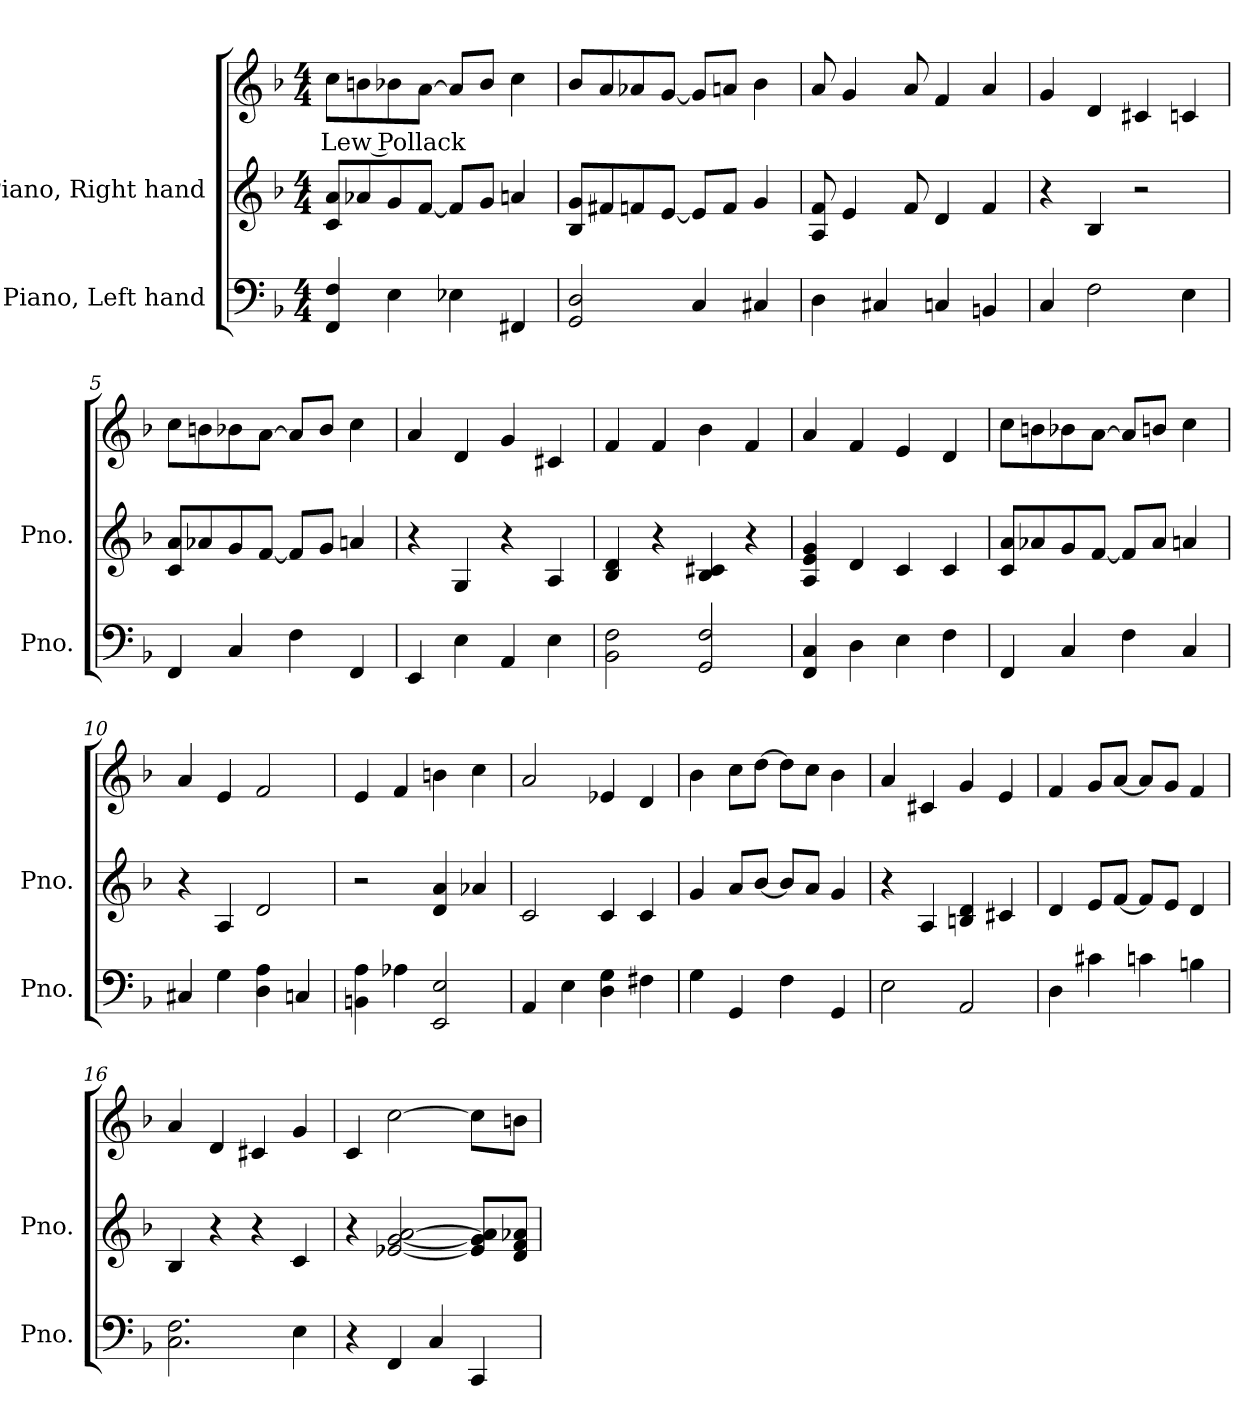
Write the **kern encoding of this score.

**kern	**kern	**kern	**text
*part2	*part1	*part1	*part1
*staff3	*staff2	*staff1	*staff1
*I"Piano, Left hand	*I"Piano, Right hand	*	*
*I'Pno.	*I'Pno.	*	*
*clefF4	*clefG2	*clefG2	*
*k[b-]	*k[b-]	*k[b-]	*
*M4/4	*M4/4	*M4/4	*
*MM120	*MM120	*MM120	*
=1	=1	=1	=1
!	!	!	!LO:LY:b
4FF/ 4F/	8c/ 8a/L	8cc\L	Lew Pollack
.	8a-X/	8bn\	.
4E\	8g/	8b-X\	.
.	[8f/J	[8a\J	.
4E-X\	8f/L]	8a/L]	.
.	8g/J	8b-/J	.
4FF#X/	4an/	4cc\	.
=2	=2	=2	=2
2GG/ 2D/	8B-/ 8g/L	8b-/L	.
.	8f#X/	8a/	.
.	8fn/	8a-X/	.
.	[8e/J	[8g/J	.
4C/	8e/L]	8g/L]	.
.	8f/J	8an/J	.
4C#X/	4g/	4b-\	.
=3	=3	=3	=3
4D\	8A/ 8f/	8a/	.
.	4e/	4g/	.
4C#X/	.	.	.
.	8f/	8a/	.
4Cn/	4d/	4f/	.
4BBn/	4f/	4a/	.
!!LO:LB:g=z
=4	=4	=4	=4
4C/	4r	4g/	.
2F\	4B-/	4d/	.
.	2r	4c#X/	.
4E\	.	4cn/	.
=5	=5	=5	=5
4FF/	8c/ 8a/L	8cc\L	.
.	8a-X/	8bn\	.
4C/	8g/	8b-X\	.
.	[8f/J	[8a\J	.
4F\	8f/L]	8a/L]	.
.	8g/J	8b-/J	.
4FF/	4an/	4cc\	.
=6	=6	=6	=6
4EE/	4r	4a/	.
4E\	4G/	4d/	.
4AA/	4r	4g/	.
4E\	4A/	4c#X/	.
=7	=7	=7	=7
2BB-\ 2F\	4B-/ 4d/	4f/	.
.	4r	4f/	.
2GG/ 2F/	4B-/ 4c#X/	4b-\	.
.	4r	4f/	.
=8	=8	=8	=8
4FF/ 4C/	4A/ 4e/ 4g/	4a/	.
4D\	4d/	4f/	.
4E\	4c/	4e/	.
4F\	4c/	4d/	.
!!LO:LB:g=z
=9	=9	=9	=9
4FF/	8c/ 8a/L	8cc\L	.
.	8a-X/	8bn\	.
4C/	8g/	8b-X\	.
.	[8f/J	[8a\J	.
4F\	8f/L]	8a/L]	.
.	8a-/J	8bn/J	.
4C/	4an/	4cc\	.
=10	=10	=10	=10
4C#X/	4r	4a/	.
4G\	4A/	4e/	.
4D\ 4A\	2d/	2f/	.
4Cn/	.	.	.
=11	=11	=11	=11
4BBn\ 4A\	2r	4e/	.
4A-X\	.	4f/	.
2EE/ 2E/	4d/ 4a/	4bn\	.
.	4a-X/	4cc\	.
=12	=12	=12	=12
4AA/	2c/	2a/	.
4E\	.	.	.
4D\ 4G\	4c/	4e-X/	.
4F#X\	4c/	4d/	.
=13	=13	=13	=13
4G\	4g/	4b-\	.
4GG/	8a/L	8cc\L	.
.	[8b-/J	[8dd\J	.
4F\	8b-/L]	8dd\L]	.
.	8a/J	8cc\J	.
4GG/	4g/	4b-\	.
!!LO:LB:g=z
=14	=14	=14	=14
2E\	4r	4a/	.
.	4A/	4c#X/	.
2AA/	4Bn/ 4d/	4g/	.
.	4c#X/	4e/	.
=15	=15	=15	=15
4D\	4d/	4f/	.
4c#X\	8e/L	8g/L	.
.	[8f/J	[8a/J	.
4cn\	8f/L]	8a/L]	.
.	8e/J	8g/J	.
4Bn\	4d/	4f/	.
=16	=16	=16	=16
2.C\ 2.F\	4B-/	4a/	.
.	4r	4d/	.
.	4r	4c#X/	.
4E\	4c/	4g/	.
=17	=17	=17	=17
4r	4r	4c/	.
4FF/	[2e-X/ [2g/ [2a/	[2cc\	.
4C/	.	.	.
4CC/	8e-/] 8g/] 8a/]L	8cc\L]	.
.	8d/ 8f/ 8a-X/J	8bn\J	.
=	=	=	=
*-	*-	*-	*-
